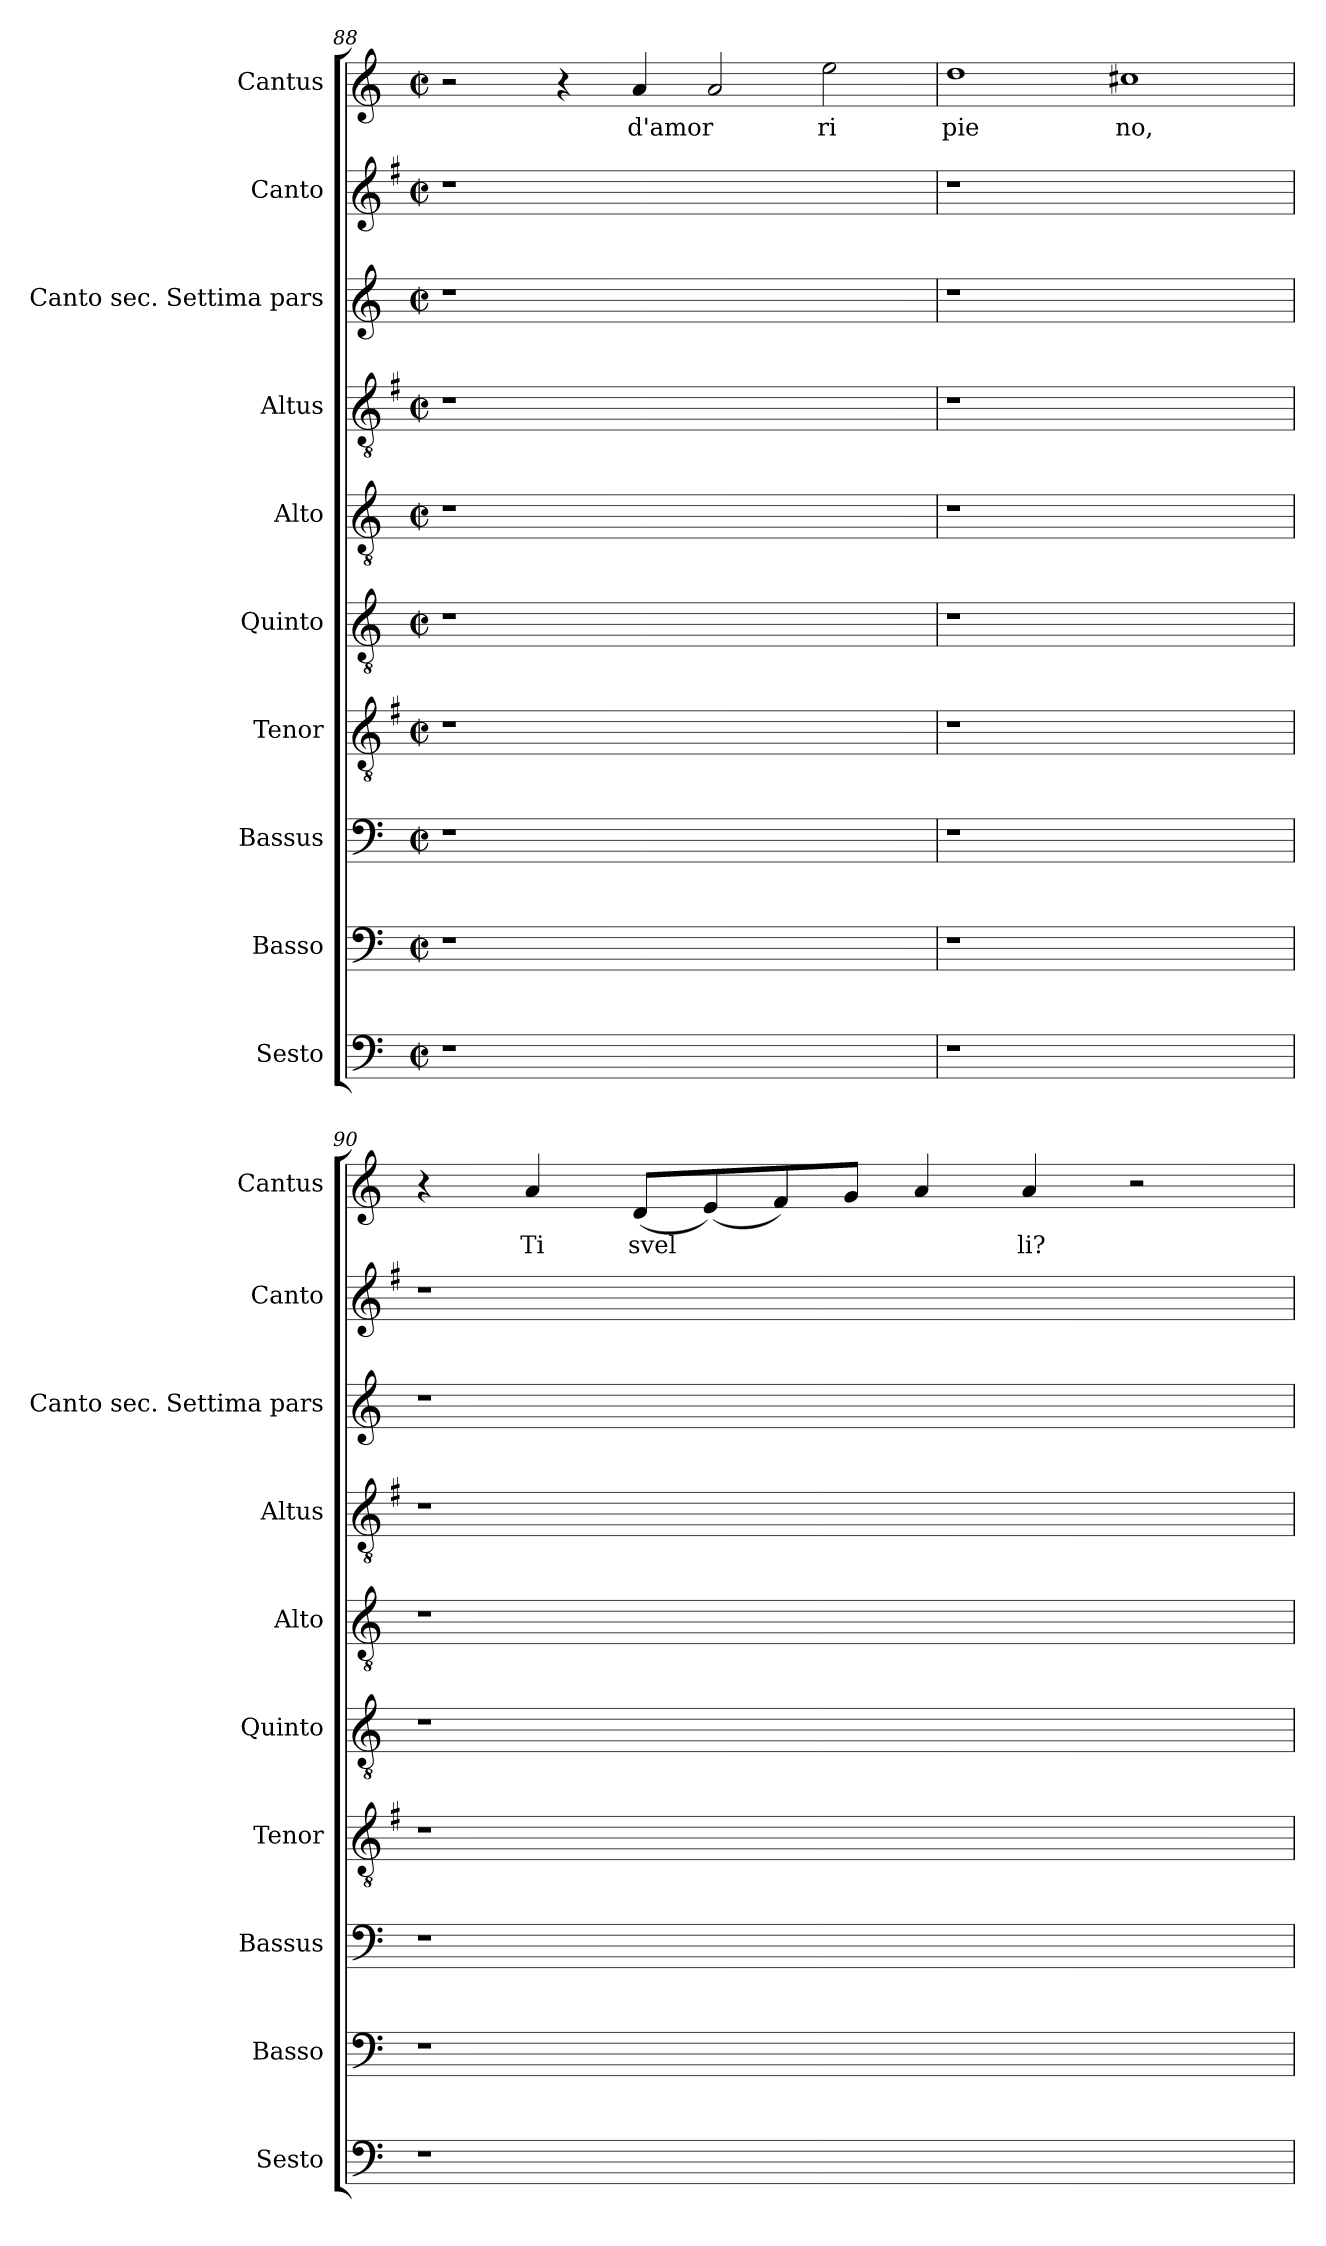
**kern	**kern	**kern	**kern	**kern	**kern	**kern	**kern	**kern	**kern	**text
*part10	*part9	*part8	*part7	*part6	*part5	*part4	*part3	*part2	*part1	*part1
*staff10	*staff9	*staff8	*staff7	*staff6	*staff5	*staff4	*staff3	*staff2	*staff1	*staff1
*I"Sesto	*I"Basso	*I"Bassus	*I"Tenor	*I"Quinto	*I"Alto	*I"Altus	*I"Canto sec. Settima pars	*I"Canto	*I"Cantus	*
*I'Sesto	*I'Basso	*I'Bassus	*I'Tenor	*I'Quinto	*I'Alto	*I'Altus	*I'Canto sec. Settima pars	*I'Canto	*I'Cantus	*
*clefF4	*clefF4	*clefF4	*clefGv2	*clefGv2	*clefGv2	*clefGv2	*clefG2	*clefG2	*clefG2	*
*k[]	*k[]	*k[]	*k[f#]	*k[]	*k[]	*k[f#]	*k[]	*k[f#]	*k[]	*
*C:	*C:	*C:	*G:	*C:	*C:	*G:	*C:	*G:	*C:	*
*M2/2	*M2/2	*M2/2	*M2/2	*M2/2	*M2/2	*M2/2	*M2/2	*M2/2	*M2/2	*
*met(c|)	*met(c|)	*met(c|)	*met(c|)	*met(c|)	*met(c|)	*met(c|)	*met(c|)	*met(c|)	*met(c|)	*
=88	=88	=88	=88	=88	=88	=88	=88	=88	=88	=88
1r	1r	1r	1r	1r	1r	1r	1r	1r	2r	.
.	.	.	.	.	.	.	.	.	4r	.
!	!	!	!	!	!	!	!	!	!	!LO:LY:b
.	.	.	.	.	.	.	.	.	4a/	d'amor
1ryy	1ryy	1ryy	1ryy	1ryy	1ryy	1ryy	1ryy	1ryy	2a/	.
!	!	!	!	!	!	!	!	!	!	!LO:LY:b
.	.	.	.	.	.	.	.	.	2ee\	ri
!!LO:LB:g=z
=89	=89	=89	=89	=89	=89	=89	=89	=89	=89	=89
!	!	!	!	!	!	!	!	!	!	!LO:LY:b
1r	1r	1r	1r	1r	1r	1r	1r	1r	1dd	pie
!	!	!	!	!	!	!	!	!	!	!LO:LY:b
1ryy	1ryy	1ryy	1ryy	1ryy	1ryy	1ryy	1ryy	1ryy	1cc#X	no,
=90	=90	=90	=90	=90	=90	=90	=90	=90	=90	=90
1r	1r	1r	1r	1r	1r	1r	1r	1r	4r	.
!	!	!	!	!	!	!	!	!	!	!LO:LY:b
.	.	.	.	.	.	.	.	.	4a/	Ti
!	!	!	!	!	!	!	!	!	!	!LO:LY:b
.	.	.	.	.	.	.	.	.	(<8d/L	svel
.	.	.	.	.	.	.	.	.	(<8e/)	.
.	.	.	.	.	.	.	.	.	8f/)	.
.	.	.	.	.	.	.	.	.	8g/J	.
1ryy	1ryy	1ryy	1ryy	1ryy	1ryy	1ryy	1ryy	1ryy	4a/	.
!	!	!	!	!	!	!	!	!	!	!LO:LY:b
.	.	.	.	.	.	.	.	.	4a/	li?
.	.	.	.	.	.	.	.	.	2r	.
=	=	=	=	=	=	=	=	=	=	=
*-	*-	*-	*-	*-	*-	*-	*-	*-	*-	*-
